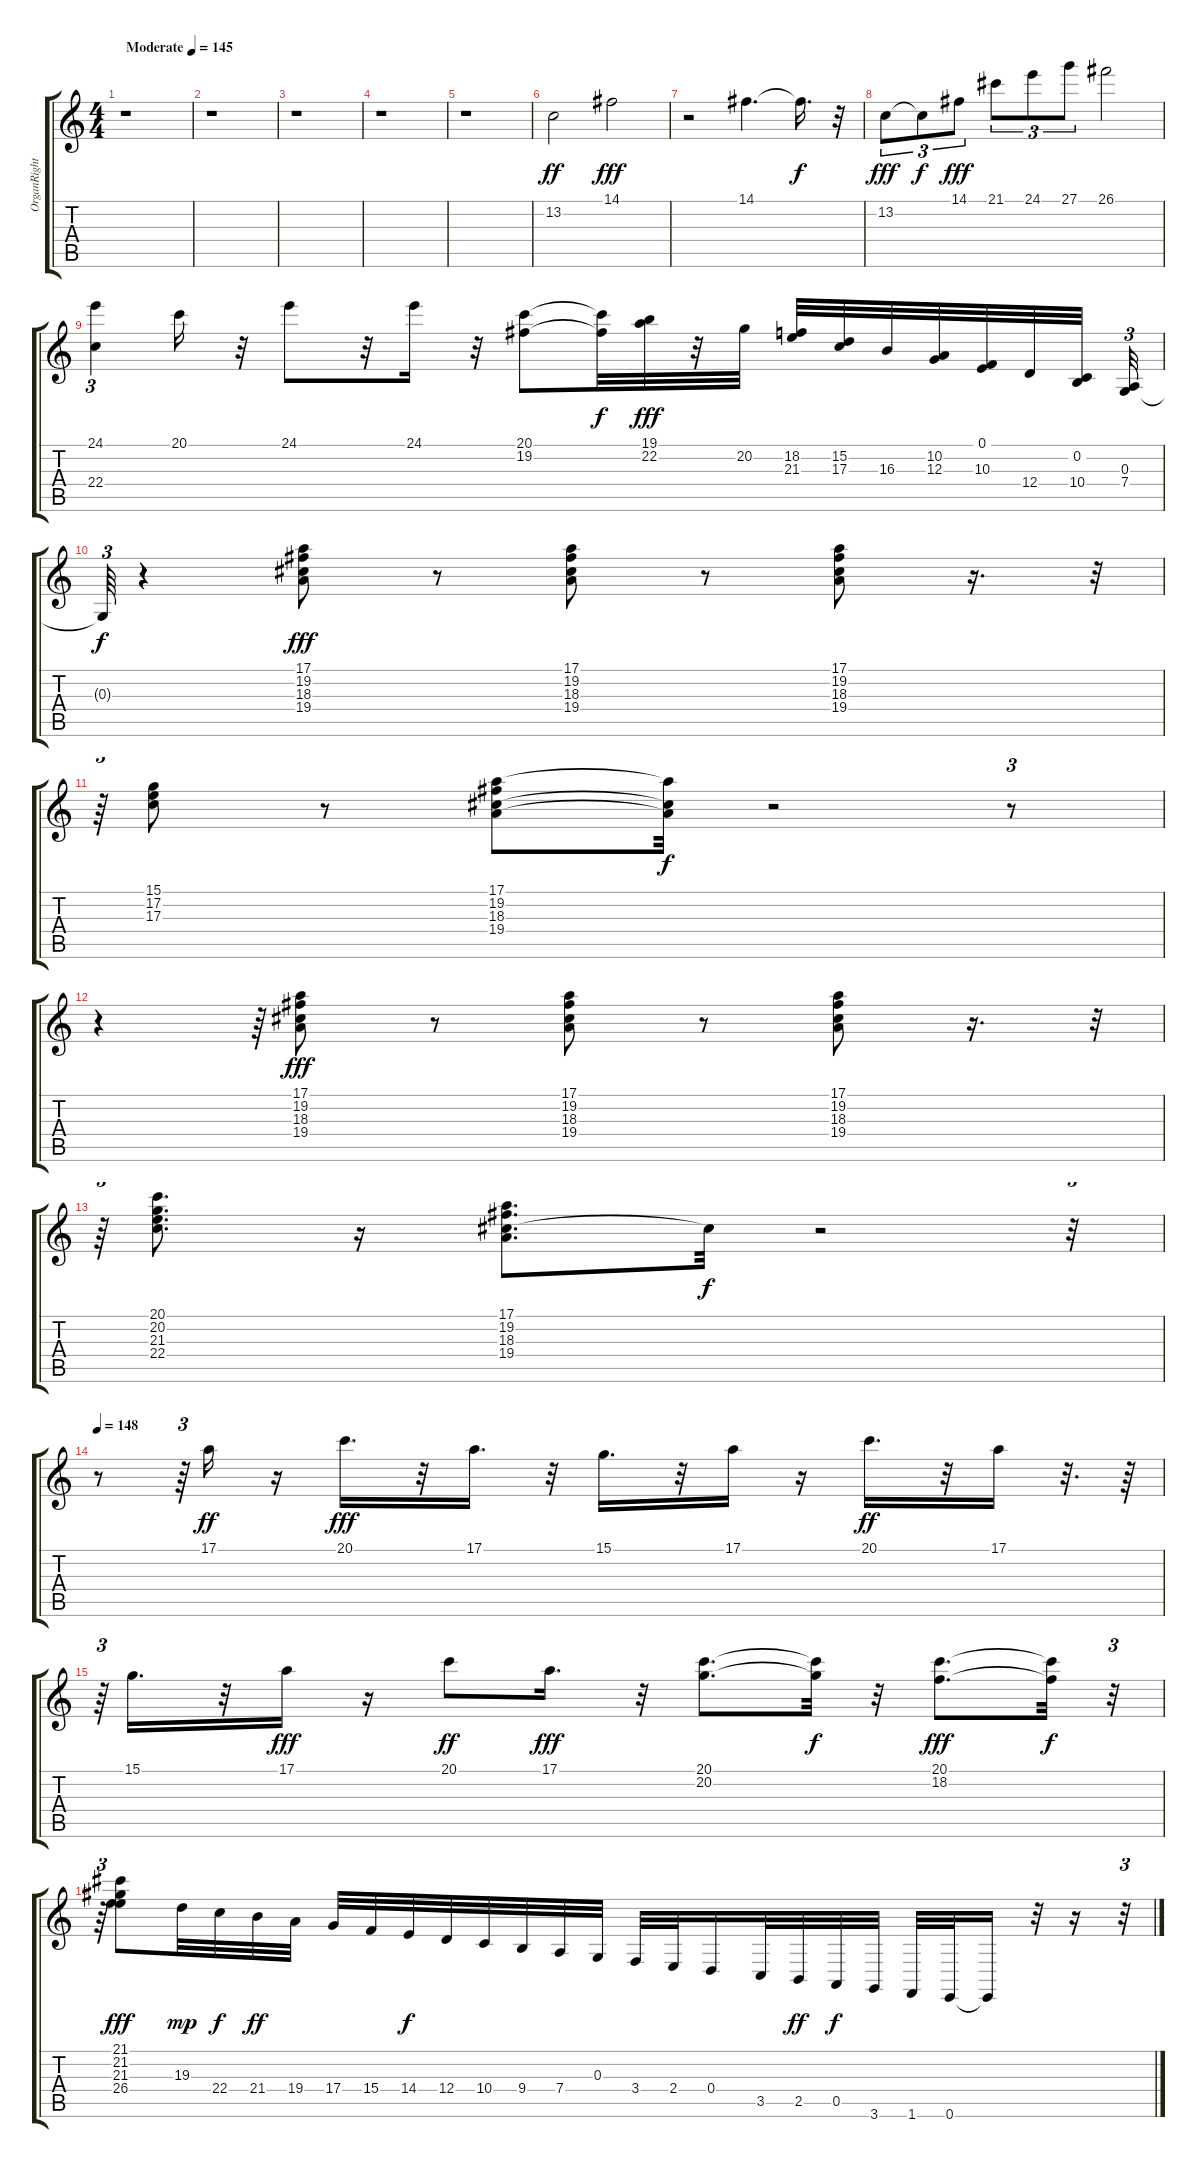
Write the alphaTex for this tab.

\track ("OrganRight" "OrganRight") {instrument rockorgan}
\staff {score tabs}
\tuning (E4 B3 G3 D3 A2 E2) {hide}
\ts (4 4)
\tempo (145 "Moderate")
\clef g2
\ks c
r.1{dy ff instrument rockorgan} |
r.1 |
r.1 |
r.1 |
r.1 |
13.2.2 14.1.2{dy fff} |
r.2 14.1.4{d} 14.1{t}.16{d dy f} r.32 |
13.2.8{tu (3 2) dy fff} 13.2{t}.8{tu (3 2) dy f} 14.1.8{tu (3 2) dy fff} 21.1.8{tu (3 2)} 24.1.8{tu (3 2)} 27.1.8{tu (3 2)} 26.1.2 |
(24.1 22.4).4{tu (3 2)} 20.1.16 r.32 24.1.8 r.32 24.1.16 r.32 (20.1 19.2).8 (20.1{t} 19.2{t}).32{dy f} (19.1 22.2).32{dy fff} r.32 20.2.32 (18.2 21.3).32 (15.2 17.3).32 16.3.32 (10.2 12.3).32 (0.1 10.3).32 12.4.32 (0.2 10.4).32 (0.3 7.4).32{tu (3 2)} |
0.3{t}.64{tu (3 2) dy f} r.4 (17.1 19.2 18.3 19.4).8{dy fff} r.8 (17.1 19.2 18.3 19.4).8 r.8 (17.1 19.2 18.3 19.4).8 r.16{d} r.32{tu (3 2)} |
r.64{tu (3 2)} (15.1 17.2 17.3).8 r.8 (17.1 19.2 18.3 19.4).8 (17.1{t} 18.3{t} 19.4{t}).32{dy f} r.2 r.8{tu (3 2)} |
r.4 r.64{tu (3 2)} (17.1 19.2 18.3 19.4).8{dy fff} r.8 (17.1 19.2 18.3 19.4).8 r.8 (17.1 19.2 18.3 19.4).8 r.16{d} r.32{tu (3 2)} |
r.64{tu (3 2)} (20.1 20.2 21.3 22.4).8{d} r.16 (17.1 19.2 18.3 19.4).8{d} 18.3{t}.32{dy f} r.2 r.32{tu (3 2)} |
\tempo 148
r.8 r.64{tu (3 2)} 17.1.16{dy ff} r.16 20.1.16{d dy fff} r.32 17.1.16{d} r.32 15.1.16{d} r.32 17.1.16 r.16 20.1.16{d dy ff} r.32 17.1.16 r.32{d} r.64 |
r.64{tu (3 2)} 15.1.16{d} r.32 17.1.16{dy fff} r.16 20.1.8{dy ff} 17.1.16{d dy fff} r.32 (20.1 20.2).8{d} (20.1{t} 20.2{t}).32{dy f} r.32 (20.1 18.2).8{d dy fff} (20.1{t} 18.2{t}).32{dy f} r.32{tu (3 2)} |
r.64{tu (3 2)} (21.1 21.2 21.3 26.4).8{dy fff} 19.3.32{dy mp} 22.4.32{dy f} 21.4.32{dy ff} 19.4.32 17.4.32 15.4.32 14.4.32{dy f} 12.4.32 10.4.32 9.4.32 7.4.32 0.3.32 3.4.32 2.4.32 0.4.16 3.5.32 2.5.32{dy ff} 0.5.32{dy f} 3.6.32 1.6.32 0.6.32 0.6{t}.16 r.32 r.16 r.32{tu (3 2)}
